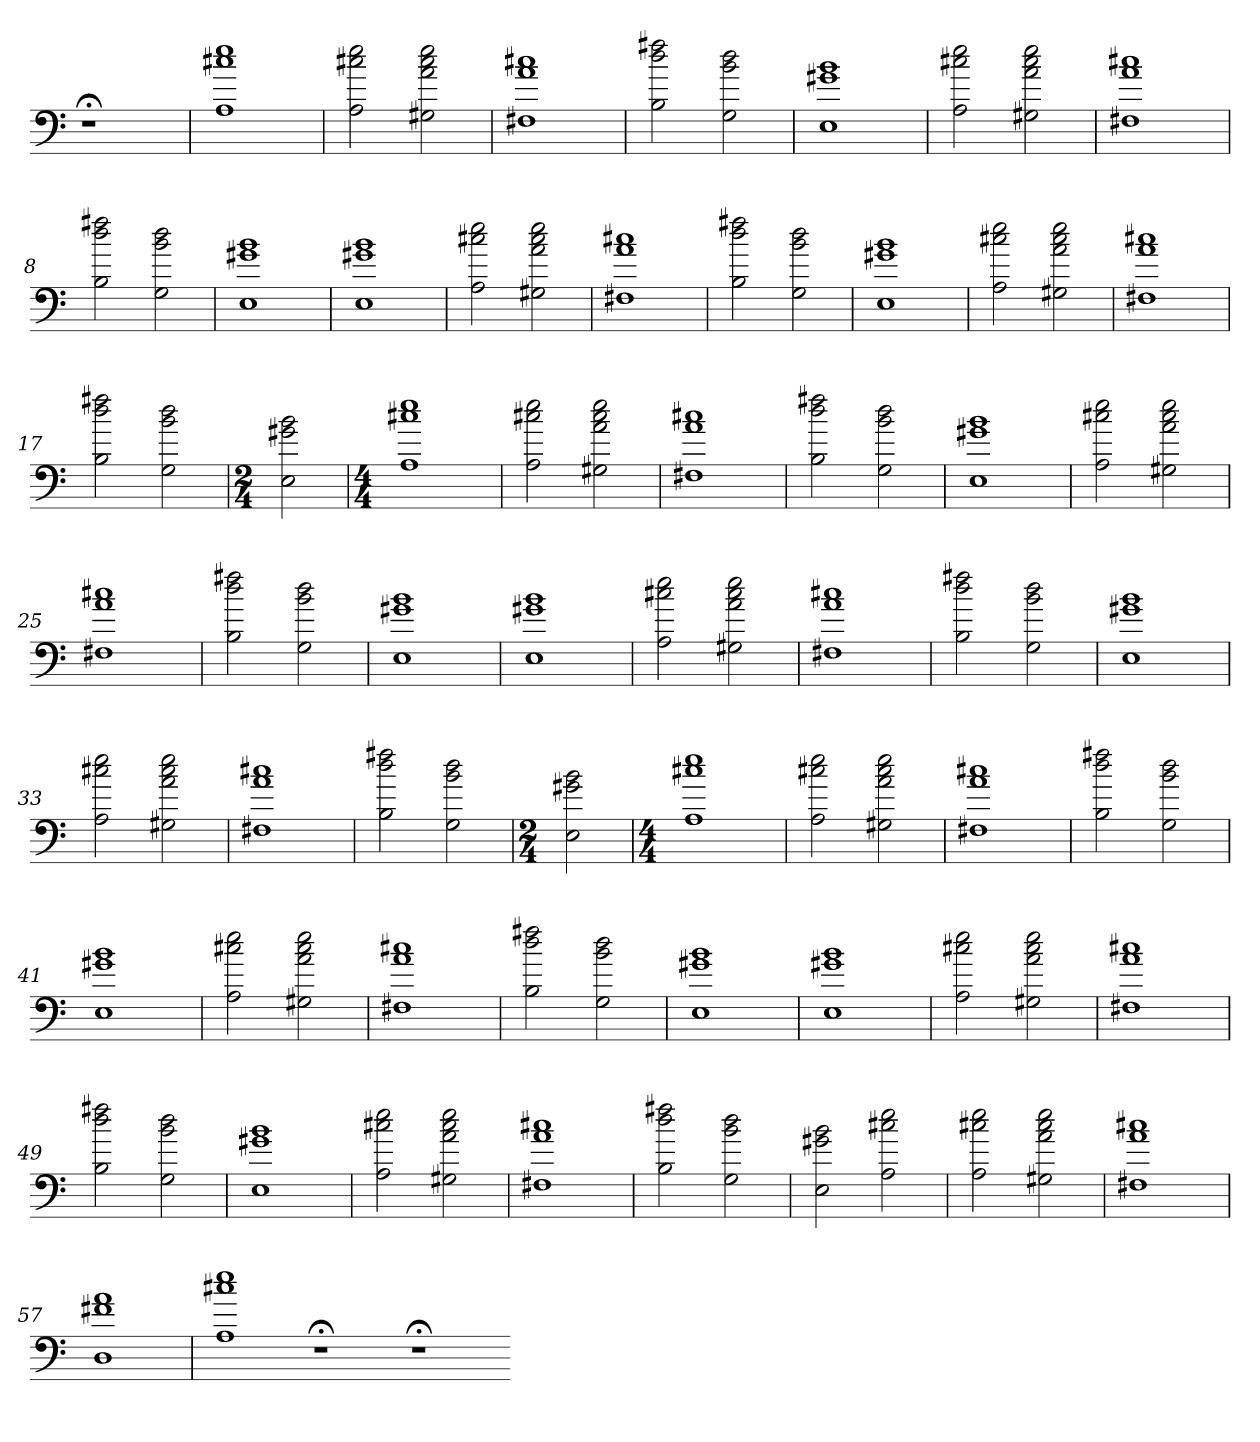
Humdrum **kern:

**kern
*part1
*staff1
=
1r;<
=1
1A 1cc#X 1ee
=2
2A 2cc#X 2ee
2G#X 2a 2cc# 2ee
=3
1F#X 1a 1cc#X
=4
2B 2dd 2ff#X
2G 2b 2dd
=5
1E 1g#X 1b
=6
2A 2cc#X 2ee
2G#X 2a 2cc# 2ee
=7
1F#X 1a 1cc#X
=8
2B 2dd 2ff#X
2G 2b 2dd
=9
1E 1g#X 1b
=10
1E 1g#X 1b
=11
2A 2cc#X 2ee
2G#X 2a 2cc# 2ee
=12
1F#X 1a 1cc#X
=13
2B 2dd 2ff#X
2G 2b 2dd
=14
1E 1g#X 1b
=15
2A 2cc#X 2ee
2G#X 2a 2cc# 2ee
=16
1F#X 1a 1cc#X
=17
2B 2dd 2ff#X
2G 2b 2dd
=18
*M2/4
2E 2g#X 2b
=19
*M4/4
1A 1cc#X 1ee
=20
2A 2cc#X 2ee
2G#X 2a 2cc# 2ee
=21
1F#X 1a 1cc#X
=22
2B 2dd 2ff#X
2G 2b 2dd
=23
1E 1g#X 1b
=24
2A 2cc#X 2ee
2G#X 2a 2cc# 2ee
=25
1F#X 1a 1cc#X
=26
2B 2dd 2ff#X
2G 2b 2dd
=27
1E 1g#X 1b
=28
1E 1g#X 1b
=29
2A 2cc#X 2ee
2G#X 2a 2cc# 2ee
=30
1F#X 1a 1cc#X
=31
2B 2dd 2ff#X
2G 2b 2dd
=32
1E 1g#X 1b
=33
2A 2cc#X 2ee
2G#X 2a 2cc# 2ee
=34
1F#X 1a 1cc#X
=35
2B 2dd 2ff#X
2G 2b 2dd
=36
*M2/4
2E 2g#X 2b
=37
*M4/4
1A 1cc#X 1ee
=38
2A 2cc#X 2ee
2G#X 2a 2cc# 2ee
=39
1F#X 1a 1cc#X
=40
2B 2dd 2ff#X
2G 2b 2dd
=41
1E 1g#X 1b
=42
2A 2cc#X 2ee
2G#X 2a 2cc# 2ee
=43
1F#X 1a 1cc#X
=44
2B 2dd 2ff#X
2G 2b 2dd
=45
1E 1g#X 1b
=46
1E 1g#X 1b
=47
2A 2cc#X 2ee
2G#X 2a 2cc# 2ee
=48
1F#X 1a 1cc#X
=49
2B 2dd 2ff#X
2G 2b 2dd
=50
1E 1g#X 1b
=51
2A 2cc#X 2ee
2G#X 2a 2cc# 2ee
=52
1F#X 1a 1cc#X
=53
2B 2dd 2ff#X
2G 2b 2dd
=54
2E 2g#X 2b
2A 2cc#X 2ee
=55
2A 2cc#X 2ee
2G#X 2a 2cc# 2ee
=56
1F#X 1a 1cc#X
=57
1D 1f#X 1a
=58
1A 1cc#X 1ee
1r;<
1r;<
=-
*-
